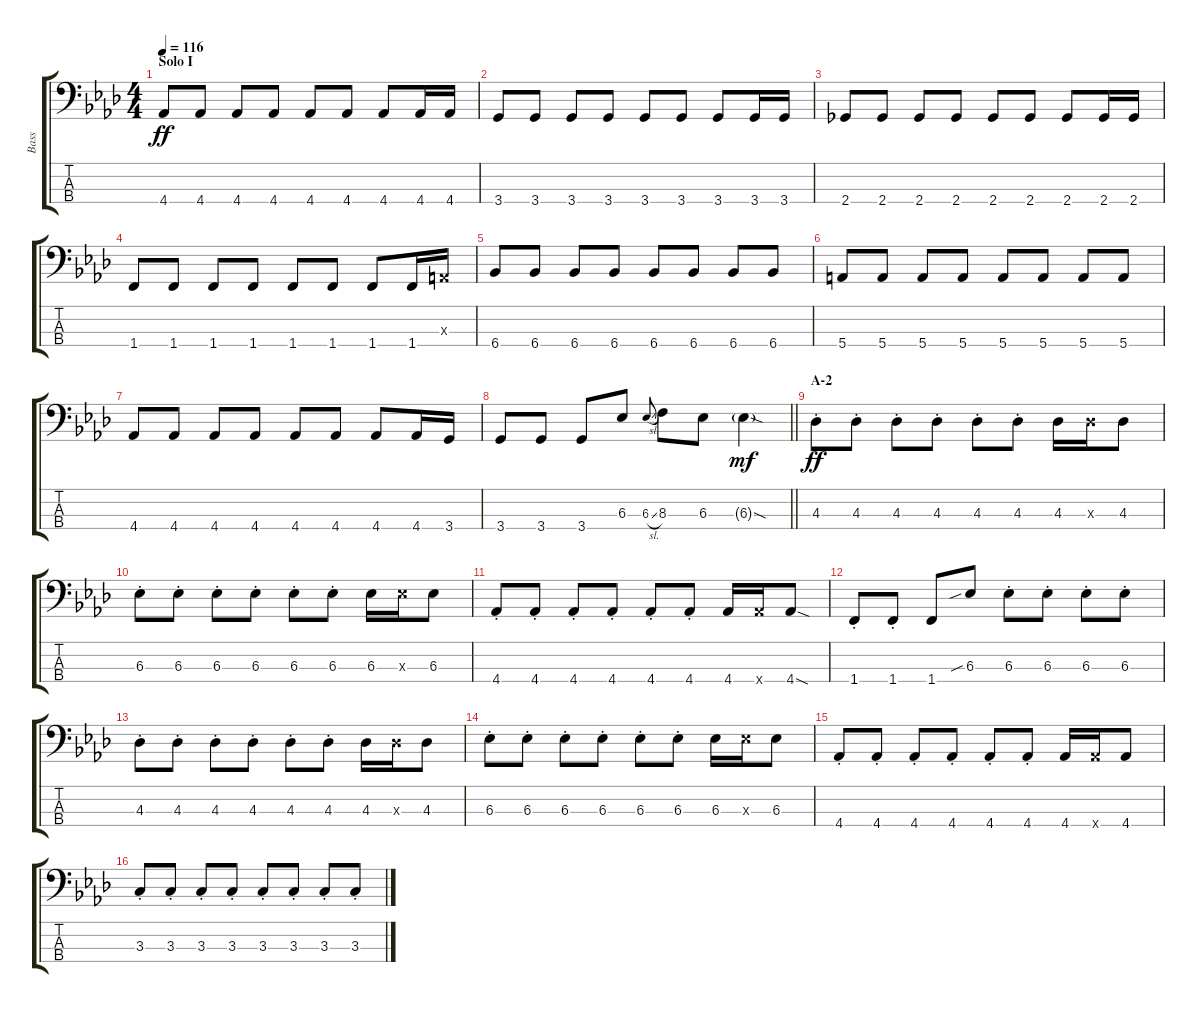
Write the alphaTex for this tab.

\track ("Bass" "Bass") {instrument electricbasspick}
\staff {score tabs}
\tuning (G2 D2 A1 E1) {hide}
\ts (4 4)
\section ("" "Solo I")
\tempo 116
\clef f4
\ks ab
4.4.8{dy ff} 4.4.8 4.4.8 4.4.8 4.4.8 4.4.8 4.4.8 4.4.16 4.4.16 |
3.4.8 3.4.8 3.4.8 3.4.8 3.4.8 3.4.8 3.4.8 3.4.16 3.4.16 |
2.4.8 2.4.8 2.4.8 2.4.8 2.4.8 2.4.8 2.4.8 2.4.16 2.4.16 |
1.4.8 1.4.8 1.4.8 1.4.8 1.4.8 1.4.8 1.4.8 1.4.16 0.3{x}.16 |
6.4.8 6.4.8 6.4.8 6.4.8 6.4.8 6.4.8 6.4.8 6.4.8 |
5.4.8 5.4.8 5.4.8 5.4.8 5.4.8 5.4.8 5.4.8 5.4.8 |
4.4.8 4.4.8 4.4.8 4.4.8 4.4.8 4.4.8 4.4.8 4.4.16 3.4.16 |
\barLineRight lightlight
3.4.8 3.4.8 3.4.8 6.3.8 6.3{sl}.8{gr onbeat} 8.3.8 6.3.8 6.3{sod g}.4{dy mf} |
\section ("" "A-2")
4.3{st}.8{dy ff} 4.3{st}.8 4.3{st}.8 4.3{st}.8 4.3{st}.8 4.3{st}.8 4.3.16 4.3{x}.16 4.3.8 |
6.3{st}.8 6.3{st}.8 6.3{st}.8 6.3{st}.8 6.3{st}.8 6.3{st}.8 6.3.16 6.3{x}.16 6.3.8 |
4.4{st}.8 4.4{st}.8 4.4{st}.8 4.4{st}.8 4.4{st}.8 4.4{st}.8 4.4.16 4.4{x}.16 4.4{sod}.8 |
1.4{st}.8 1.4{st}.8 1.4.8 6.3{sib}.8 6.3{st}.8 6.3{st}.8 6.3{st}.8 6.3{st}.8 |
4.3{st}.8 4.3{st}.8 4.3{st}.8 4.3{st}.8 4.3{st}.8 4.3{st}.8 4.3.16 4.3{x}.16 4.3.8 |
6.3{st}.8 6.3{st}.8 6.3{st}.8 6.3{st}.8 6.3{st}.8 6.3{st}.8 6.3.16 6.3{x}.16 6.3.8 |
4.4{st}.8 4.4{st}.8 4.4{st}.8 4.4{st}.8 4.4{st}.8 4.4{st}.8 4.4.16 4.4{x}.16 4.4.8 |
3.3{st}.8 3.3{st}.8 3.3{st}.8 3.3{st}.8 3.3{st}.8 3.3{st}.8 3.3{st}.8 3.3{st}.8
